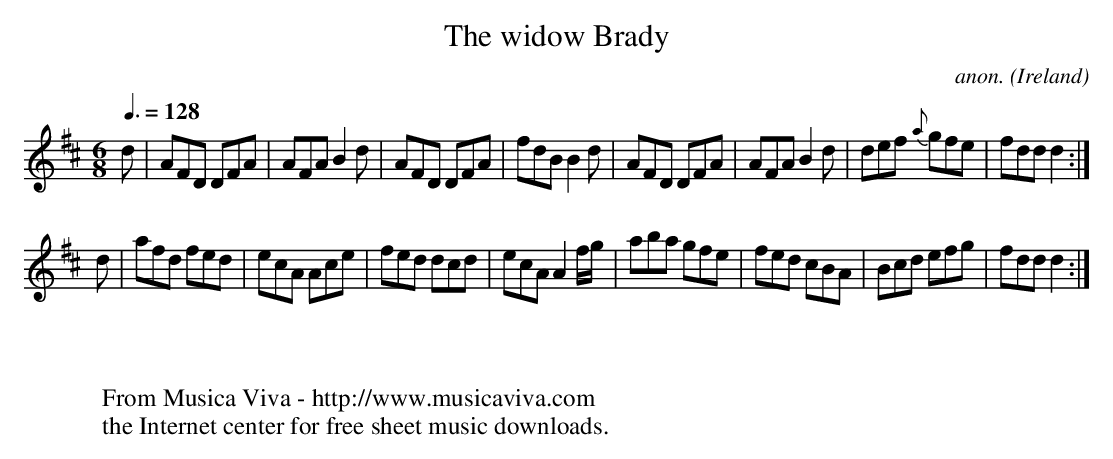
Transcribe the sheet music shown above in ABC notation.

X:1
T:The widow Brady
C:anon.
O:Ireland
M:6/8
L:1/8
Q:3/8=128
K:D
d|AFD DFA|AFA B2d|AFD DFA|fdB B2d|AFD DFA|AFA B2d|def {a}gfe|fdd d2:|
d|afd fed|ecA Ace|fed dcd|ecA A2 f/g/|aba gfe|fed cBA|Bcd efg|fdd d2:|
W:
W:
W: From Musica Viva - http://www.musicaviva.com
W: the Internet center for free sheet music downloads.
